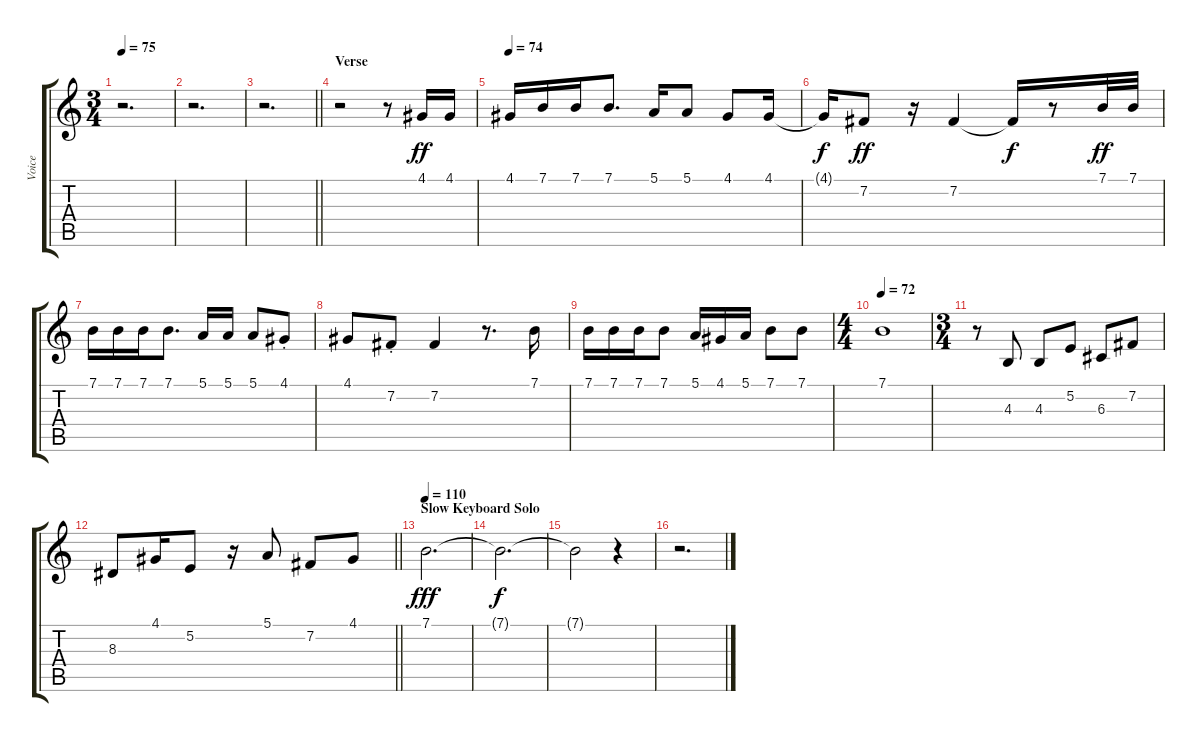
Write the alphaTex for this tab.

\track ("Voice" "Voice") {instrument lead6voice}
\staff {score tabs}
\tuning (E4 B3 G3 D3 A2 E2) {hide}
\ts (3 4)
\tempo 75
\clef g2
\ks c
r.2{d dy f} |
r.2{d} |
\barLineRight lightlight
r.2{d} |
\section ("" "Verse")
r.2 r.8 4.1.16{dy ff} 4.1.16 |
\tempo 74
4.1.16 7.1.16 7.1.16 7.1.8{d} 5.1.16 5.1.8 4.1.8 4.1.16 |
4.1{t}.16{dy f} 7.2.8{dy ff} r.16 7.2.4 7.2{t}.16{dy f} r.8 7.1.32{dy ff} 7.1.32 |
7.1.16 7.1.16 7.1.16 7.1.8{d} 5.1.16 5.1.16 5.1.8 4.1{st}.8 |
4.1.8 7.2{st}.8 7.2.4 r.8{d} 7.1.16 |
7.1.16 7.1.16 7.1.16 7.1.8 5.1.16 4.1.16 5.1.16 7.1.8 7.1.8 |
\ts (4 4)
\tempo 72
7.1.1 |
\ts (3 4)
r.8 4.3.8 4.3.8 5.2.8 6.3.8 7.2.8 |
\barLineRight lightlight
8.3.8 4.1.16 5.2.8 r.16 5.1.8 7.2.8 4.1.8 |
\section ("" "Slow Keyboard Solo")
\tempo 110
7.1.2{d dy fff} |
7.1{t}.2{d dy f} |
7.1{t}.2 r.4 |
r.2{d}
